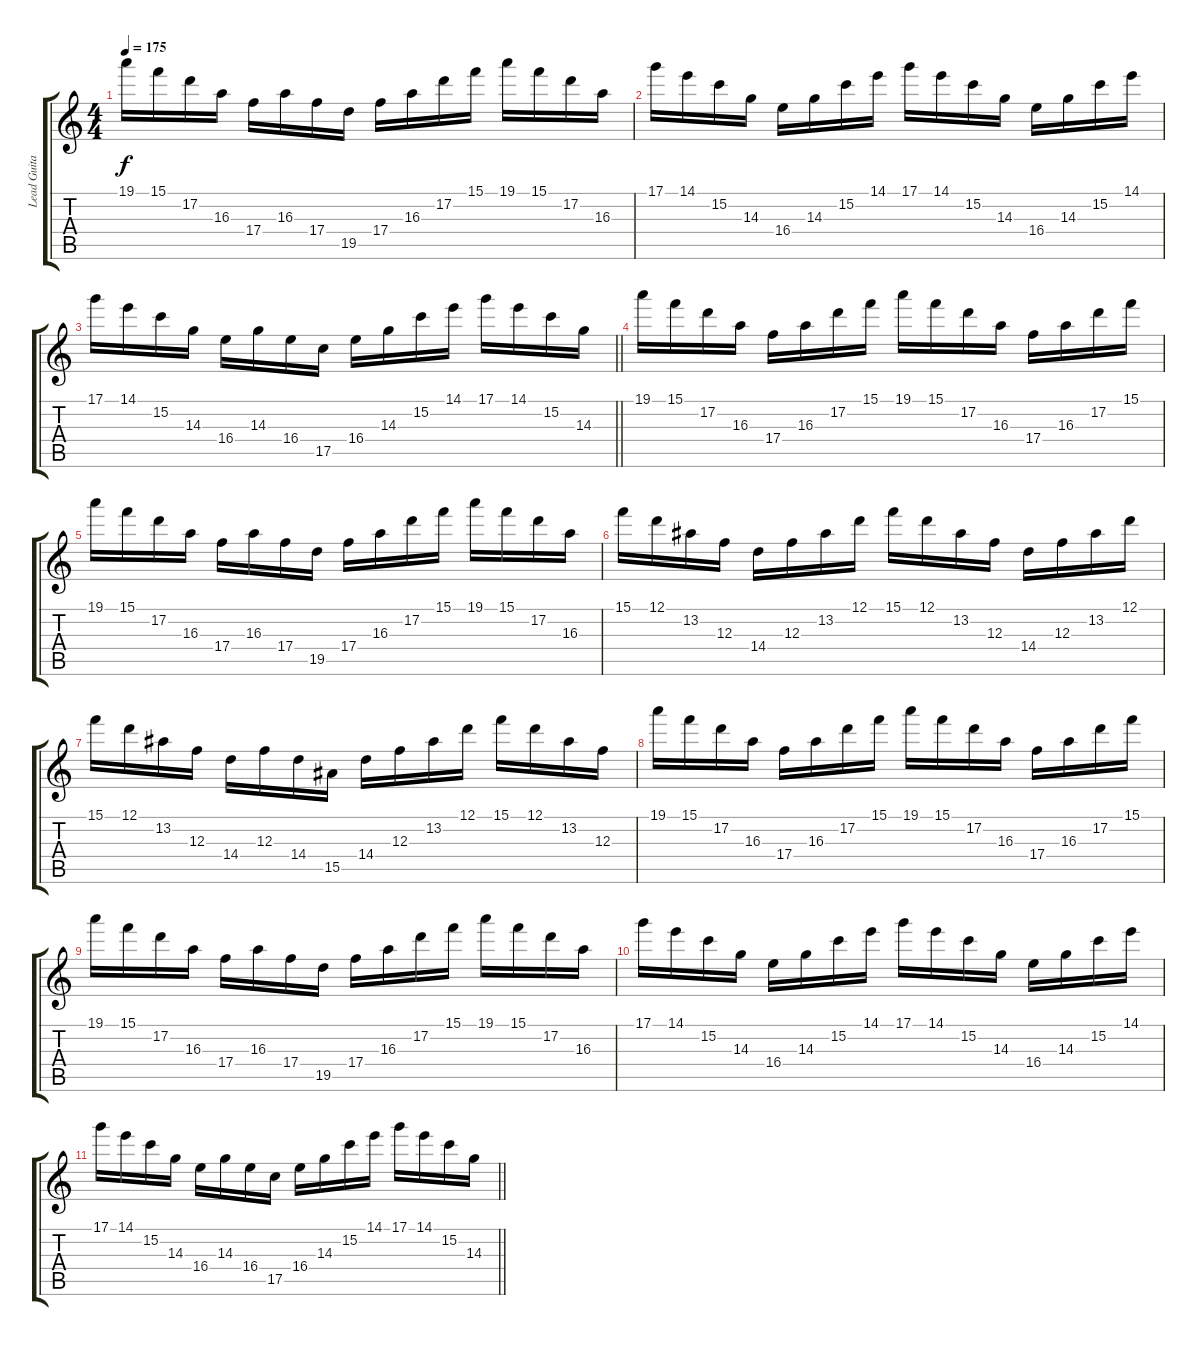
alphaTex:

\track ("Lead Guitar 1" "Lead Guita") {instrument overdrivenguitar}
\staff {score tabs}
\tuning (D4 A3 F3 C3 G2 D2) {hide}
\ts (4 4)
\tempo 175
\clef g2
\ks c
19.1.16{dy f} 15.1.16 17.2.16 16.3.16 17.4.16 16.3.16 17.4.16 19.5.16 17.4.16 16.3.16 17.2.16 15.1.16 19.1.16 15.1.16 17.2.16 16.3.16 |
17.1.16 14.1.16 15.2.16 14.3.16 16.4.16 14.3.16 15.2.16 14.1.16 17.1.16 14.1.16 15.2.16 14.3.16 16.4.16 14.3.16 15.2.16 14.1.16 |
\barLineRight lightlight
17.1.16 14.1.16 15.2.16 14.3.16 16.4.16 14.3.16 16.4.16 17.5.16 16.4.16 14.3.16 15.2.16 14.1.16 17.1.16 14.1.16 15.2.16 14.3.16 |
19.1.16 15.1.16 17.2.16 16.3.16 17.4.16 16.3.16 17.2.16 15.1.16 19.1.16 15.1.16 17.2.16 16.3.16 17.4.16 16.3.16 17.2.16 15.1.16 |
19.1.16 15.1.16 17.2.16 16.3.16 17.4.16 16.3.16 17.4.16 19.5.16 17.4.16 16.3.16 17.2.16 15.1.16 19.1.16 15.1.16 17.2.16 16.3.16 |
15.1.16 12.1.16 13.2.16 12.3.16 14.4.16 12.3.16 13.2.16 12.1.16 15.1.16 12.1.16 13.2.16 12.3.16 14.4.16 12.3.16 13.2.16 12.1.16 |
15.1.16 12.1.16 13.2.16 12.3.16 14.4.16 12.3.16 14.4.16 15.5.16 14.4.16 12.3.16 13.2.16 12.1.16 15.1.16 12.1.16 13.2.16 12.3.16 |
19.1.16 15.1.16 17.2.16 16.3.16 17.4.16 16.3.16 17.2.16 15.1.16 19.1.16 15.1.16 17.2.16 16.3.16 17.4.16 16.3.16 17.2.16 15.1.16 |
19.1.16 15.1.16 17.2.16 16.3.16 17.4.16 16.3.16 17.4.16 19.5.16 17.4.16 16.3.16 17.2.16 15.1.16 19.1.16 15.1.16 17.2.16 16.3.16 |
17.1.16 14.1.16 15.2.16 14.3.16 16.4.16 14.3.16 15.2.16 14.1.16 17.1.16 14.1.16 15.2.16 14.3.16 16.4.16 14.3.16 15.2.16 14.1.16 |
\barLineRight lightlight
17.1.16 14.1.16 15.2.16 14.3.16 16.4.16 14.3.16 16.4.16 17.5.16 16.4.16 14.3.16 15.2.16 14.1.16 17.1.16 14.1.16 15.2.16 14.3.16
